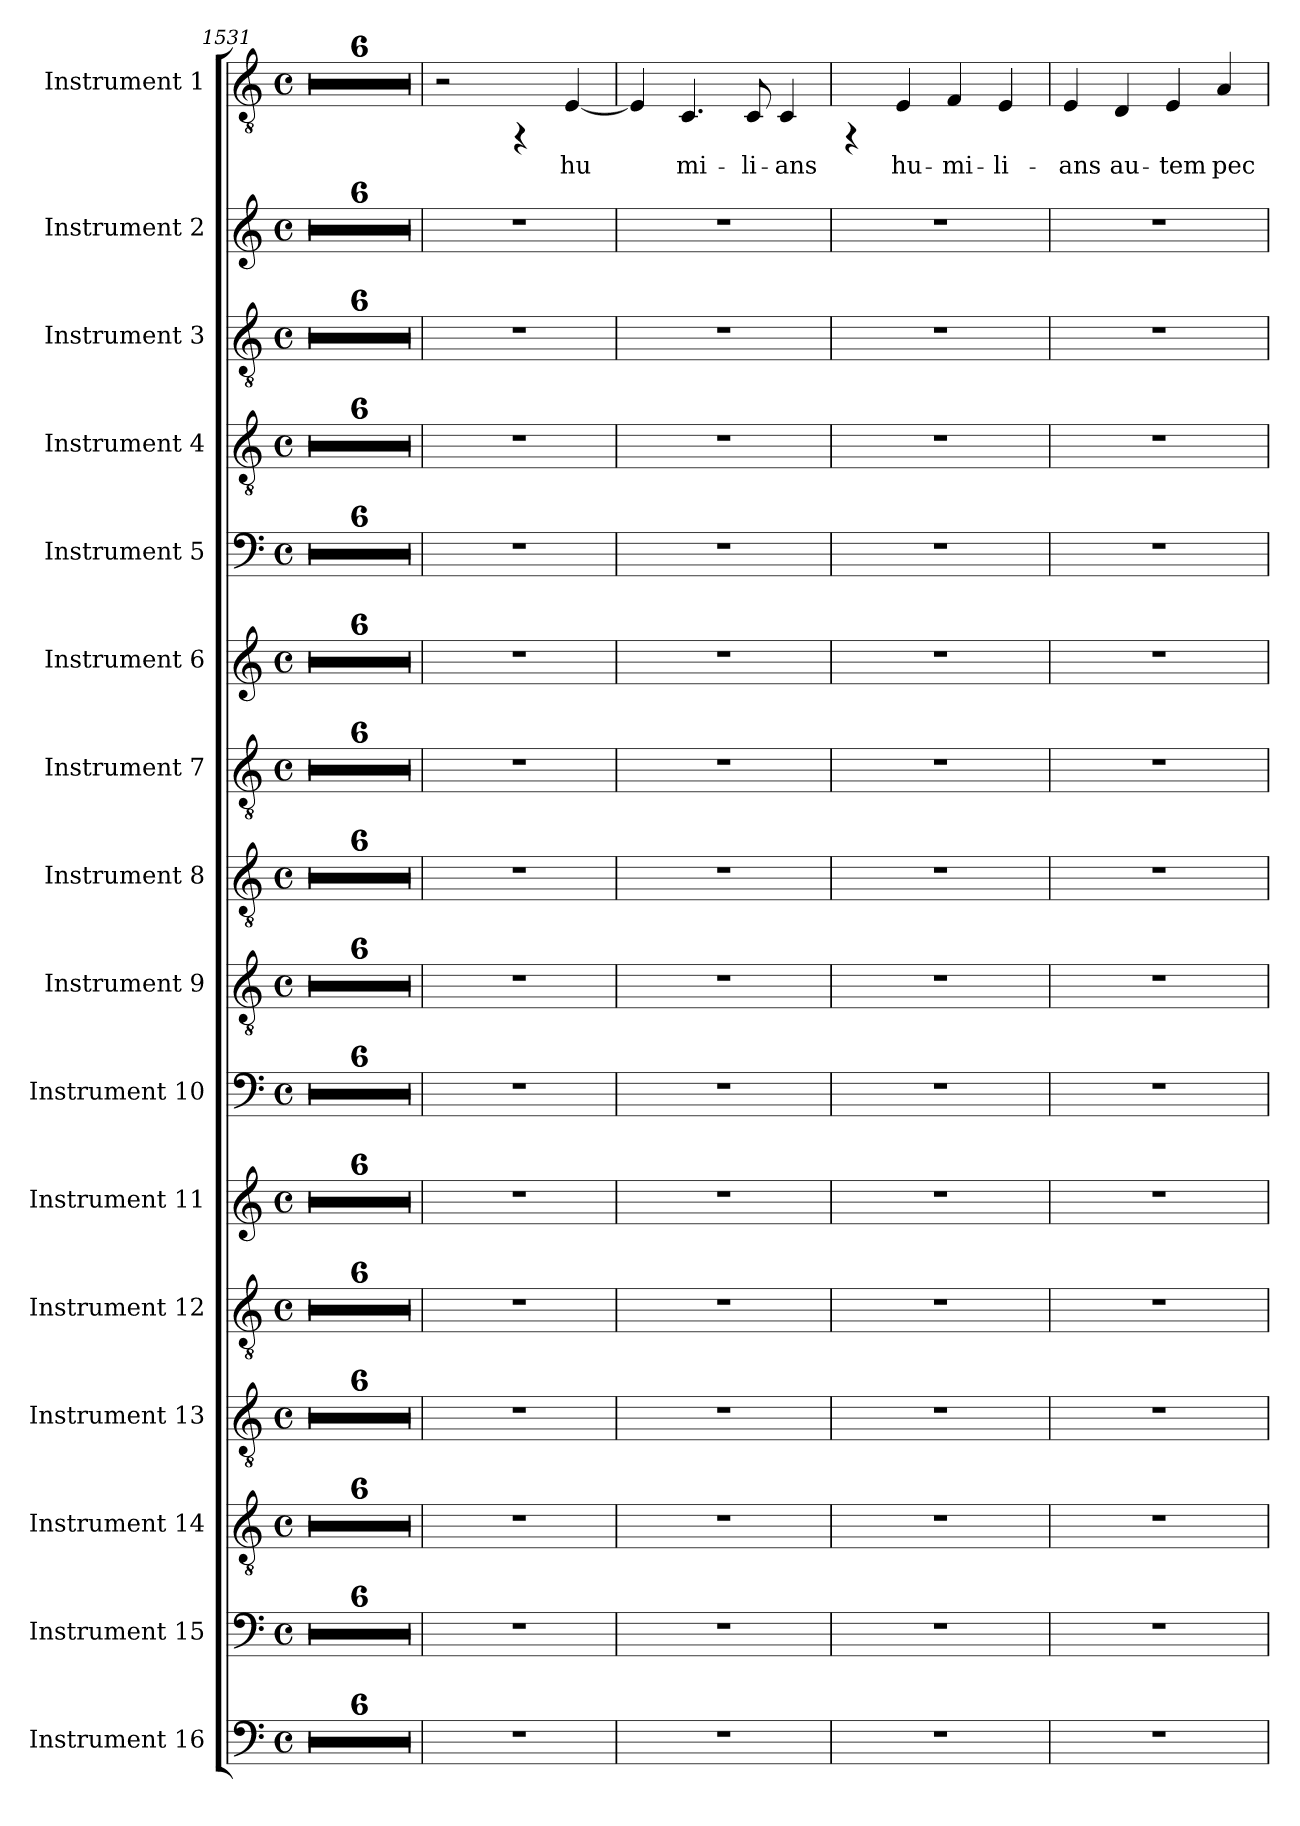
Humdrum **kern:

**kern	**kern	**kern	**kern	**kern	**kern	**kern	**kern	**kern	**kern	**kern	**kern	**kern	**kern	**kern	**kern	**text
*part16	*part15	*part14	*part13	*part12	*part11	*part10	*part9	*part8	*part7	*part6	*part5	*part4	*part3	*part2	*part1	*part1
*staff16	*staff15	*staff14	*staff13	*staff12	*staff11	*staff10	*staff9	*staff8	*staff7	*staff6	*staff5	*staff4	*staff3	*staff2	*staff1	*staff1
*I"Instrument 16	*I"Instrument 15	*I"Instrument 14	*I"Instrument 13	*I"Instrument 12	*I"Instrument 11	*I"Instrument 10	*I"Instrument 9	*I"Instrument 8	*I"Instrument 7	*I"Instrument 6	*I"Instrument 5	*I"Instrument 4	*I"Instrument 3	*I"Instrument 2	*I"Instrument 1	*
*clefF4	*clefF4	*clefGv2	*clefGv2	*clefGv2	*clefG2	*clefF4	*clefGv2	*clefGv2	*clefGv2	*clefG2	*clefF4	*clefGv2	*clefGv2	*clefG2	*clefGv2	*
*k[]	*k[]	*k[]	*k[]	*k[]	*k[]	*k[]	*k[]	*k[]	*k[]	*k[]	*k[]	*k[]	*k[]	*k[]	*k[]	*
*C:	*C:	*C:	*C:	*C:	*C:	*C:	*C:	*C:	*C:	*C:	*C:	*C:	*C:	*C:	*C:	*
*M4/4	*M4/4	*M4/4	*M4/4	*M4/4	*M4/4	*M4/4	*M4/4	*M4/4	*M4/4	*M4/4	*M4/4	*M4/4	*M4/4	*M4/4	*M4/4	*
*met(c)	*met(c)	*met(c)	*met(c)	*met(c)	*met(c)	*met(c)	*met(c)	*met(c)	*met(c)	*met(c)	*met(c)	*met(c)	*met(c)	*met(c)	*met(c)	*
=1531	=1531	=1531	=1531	=1531	=1531	=1531	=1531	=1531	=1531	=1531	=1531	=1531	=1531	=1531	=1531	=1531
1r	1r	1r	1r	1r	1r	1r	1r	1r	1r	1r	1r	1r	1r	1r	1r	.
=1532	=1532	=1532	=1532	=1532	=1532	=1532	=1532	=1532	=1532	=1532	=1532	=1532	=1532	=1532	=1532	=1532
1r	1r	1r	1r	1r	1r	1r	1r	1r	1r	1r	1r	1r	1r	1r	1r	.
=1533	=1533	=1533	=1533	=1533	=1533	=1533	=1533	=1533	=1533	=1533	=1533	=1533	=1533	=1533	=1533	=1533
1r	1r	1r	1r	1r	1r	1r	1r	1r	1r	1r	1r	1r	1r	1r	1r	.
=1534	=1534	=1534	=1534	=1534	=1534	=1534	=1534	=1534	=1534	=1534	=1534	=1534	=1534	=1534	=1534	=1534
1r	1r	1r	1r	1r	1r	1r	1r	1r	1r	1r	1r	1r	1r	1r	1r	.
=1535	=1535	=1535	=1535	=1535	=1535	=1535	=1535	=1535	=1535	=1535	=1535	=1535	=1535	=1535	=1535	=1535
1r	1r	1r	1r	1r	1r	1r	1r	1r	1r	1r	1r	1r	1r	1r	1r	.
=1536	=1536	=1536	=1536	=1536	=1536	=1536	=1536	=1536	=1536	=1536	=1536	=1536	=1536	=1536	=1536	=1536
1r	1r	1r	1r	1r	1r	1r	1r	1r	1r	1r	1r	1r	1r	1r	1r	.
=1537	=1537	=1537	=1537	=1537	=1537	=1537	=1537	=1537	=1537	=1537	=1537	=1537	=1537	=1537	=1537	=1537
1r	1r	1r	1r	1r	1r	1r	1r	1r	1r	1r	1r	1r	1r	1r	2r	.
.	.	.	.	.	.	.	.	.	.	.	.	.	.	.	4rFF	.
!	!	!	!	!	!	!	!	!	!	!	!	!	!	!	!	!LO:LY:b:cj
.	.	.	.	.	.	.	.	.	.	.	.	.	.	.	[<4E/	hu-
=1538	=1538	=1538	=1538	=1538	=1538	=1538	=1538	=1538	=1538	=1538	=1538	=1538	=1538	=1538	=1538	=1538
!	!	!	!	!	!	!	!	!	!	!	!	!	!	!	!	!LO:LY:b:cj
1r	1r	1r	1r	1r	1r	1r	1r	1r	1r	1r	1r	1r	1r	1r	4E/]	--
!	!	!	!	!	!	!	!	!	!	!	!	!	!	!	!	!LO:LY:b:cj
.	.	.	.	.	.	.	.	.	.	.	.	.	.	.	4.C/	-mi-
!	!	!	!	!	!	!	!	!	!	!	!	!	!	!	!	!LO:LY:b:cj
.	.	.	.	.	.	.	.	.	.	.	.	.	.	.	8C/	-li-
!	!	!	!	!	!	!	!	!	!	!	!	!	!	!	!	!LO:LY:b:cj
.	.	.	.	.	.	.	.	.	.	.	.	.	.	.	4C/	-ans
=1539	=1539	=1539	=1539	=1539	=1539	=1539	=1539	=1539	=1539	=1539	=1539	=1539	=1539	=1539	=1539	=1539
1r	1r	1r	1r	1r	1r	1r	1r	1r	1r	1r	1r	1r	1r	1r	4rFF	.
!	!	!	!	!	!	!	!	!	!	!	!	!	!	!	!	!LO:LY:b:cj
.	.	.	.	.	.	.	.	.	.	.	.	.	.	.	4E/	hu-
!	!	!	!	!	!	!	!	!	!	!	!	!	!	!	!	!LO:LY:b:cj
.	.	.	.	.	.	.	.	.	.	.	.	.	.	.	4F/	-mi-
!	!	!	!	!	!	!	!	!	!	!	!	!	!	!	!	!LO:LY:b:cj
.	.	.	.	.	.	.	.	.	.	.	.	.	.	.	4E/	-li-
=1540	=1540	=1540	=1540	=1540	=1540	=1540	=1540	=1540	=1540	=1540	=1540	=1540	=1540	=1540	=1540	=1540
!	!	!	!	!	!	!	!	!	!	!	!	!	!	!	!	!LO:LY:b:cj
1r	1r	1r	1r	1r	1r	1r	1r	1r	1r	1r	1r	1r	1r	1r	4E/	-ans
!	!	!	!	!	!	!	!	!	!	!	!	!	!	!	!	!LO:LY:b:cj
.	.	.	.	.	.	.	.	.	.	.	.	.	.	.	4D/	au-
!	!	!	!	!	!	!	!	!	!	!	!	!	!	!	!	!LO:LY:b:cj
.	.	.	.	.	.	.	.	.	.	.	.	.	.	.	4E/	-tem
!	!	!	!	!	!	!	!	!	!	!	!	!	!	!	!	!LO:LY:b:cj
.	.	.	.	.	.	.	.	.	.	.	.	.	.	.	4A/	pec-
=	=	=	=	=	=	=	=	=	=	=	=	=	=	=	=	=
*-	*-	*-	*-	*-	*-	*-	*-	*-	*-	*-	*-	*-	*-	*-	*-	*-
